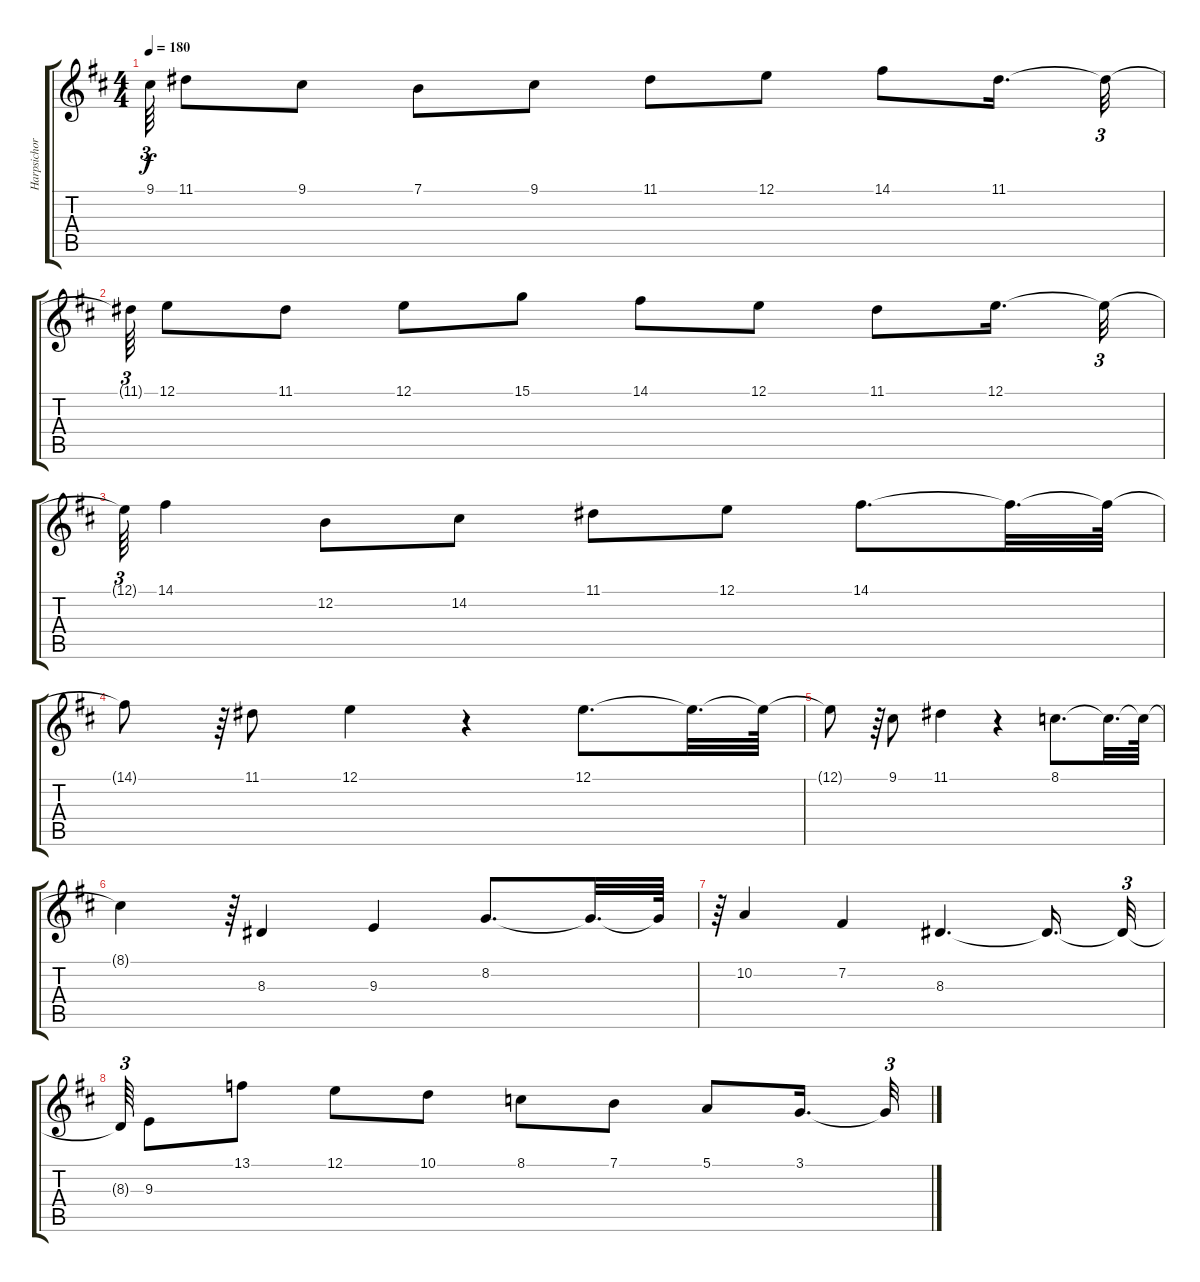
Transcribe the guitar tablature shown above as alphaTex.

\track ("Harpsichord RH" "Harpsichor") {instrument harpsichord}
\staff {score tabs}
\tuning (E4 B3 G3 D3 A2 E2) {hide}
\ts (4 4)
\tempo 180
\clef g2
\ks bminor
9.1{t}.64{tu (3 2) dy f} 11.1.8 9.1.8 7.1.8 9.1.8 11.1.8 12.1.8 14.1.8 11.1.16{d} 11.1{t}.32{tu (3 2)} |
11.1{t}.64{tu (3 2)} 12.1.8 11.1.8 12.1.8 15.1.8 14.1.8 12.1.8 11.1.8 12.1.16{d} 12.1{t}.32{tu (3 2)} |
12.1{t}.64{tu (3 2)} 14.1.4 12.2.8 14.2.8 11.1.8 12.1.8 14.1.8{d} 14.1{t}.32{d} 14.1{t}.64 |
14.1{t}.8 r.64{tu (3 2)} 11.1.8 12.1.4 r.4 12.1.8{d} 12.1{t}.32{d} 12.1{t}.64 |
12.1{t}.8 r.64{tu (3 2)} 9.1.8 11.1.4 r.4 8.1.8{d} 8.1{t}.32{d} 8.1{t}.64 |
8.1{t}.4 r.64{tu (3 2)} 8.3.4 9.3.4 8.2.8{d} 8.2{t}.32{d} 8.2{t}.64 |
r.64{tu (3 2)} 10.2.4 7.2.4 8.3.4{d} 8.3{t}.16{d} 8.3{t}.32{tu (3 2)} |
8.3{t}.64{tu (3 2)} 9.3.8 13.1.8 12.1.8 10.1.8 8.1.8 7.1.8 5.1.8 3.1.16{d} 3.1{t}.32{tu (3 2)}
